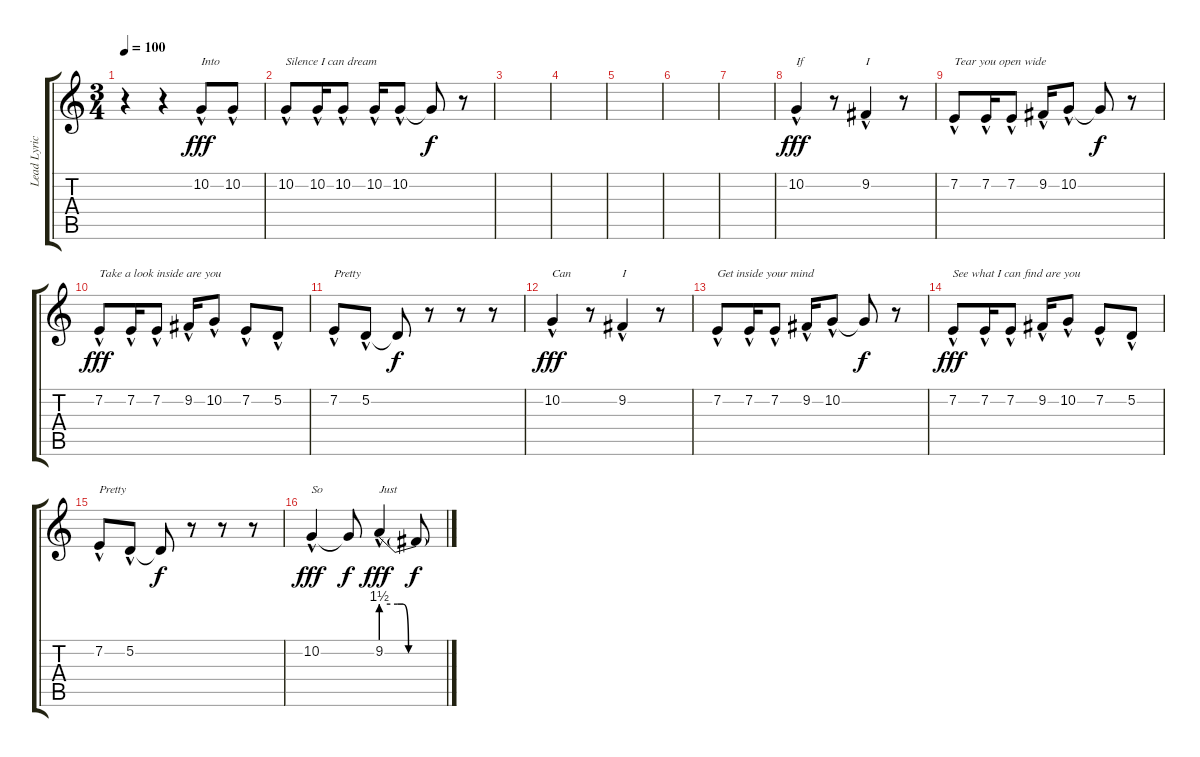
\track ("Lead Lyrics" "Lead Lyric") {instrument altosax}
\staff {score tabs}
\tuning (D4 A3 F3 C3 G2 C2) {hide}
\ts (3 4)
\tempo 100
\clef g2
\ks c
r.4{dy f} r.4 10.2{hac}.8{txt "Into" dy fff} 10.2{hac}.8 |
10.2{hac}.8{txt "Silence I can dream"} 10.2{hac}.16 10.2{hac}.8 10.2{hac}.16 10.2{hac}.8 10.2{t}.8{dy f} r.8 |
|
|
|
|
|
10.2{hac}.4{txt "If" dy fff} r.8 9.2{hac}.4{txt "I"} r.8 |
7.2{hac}.8{txt "Tear you open wide"} 7.2{hac}.16 7.2{hac}.8 9.2{hac}.16 10.2{hac}.8 10.2{t}.8{dy f} r.8 |
7.2{hac}.8{txt "Take a look inside are you" dy fff} 7.2{hac}.16 7.2{hac}.8 9.2{hac}.16 10.2{hac}.8 7.2{hac}.8 5.2{hac}.8 |
7.2{hac}.8{txt "Pretty"} 5.2{hac}.8 5.2{t}.8{dy f} r.8 r.8 r.8 |
10.2{hac}.4{txt "Can" dy fff} r.8 9.2{hac}.4{txt "I"} r.8 |
7.2{hac}.8{txt "Get inside your mind"} 7.2{hac}.16 7.2{hac}.8 9.2{hac}.16 10.2{hac}.8 10.2{t}.8{dy f} r.8 |
7.2{hac}.8{txt "See what I can find are you" dy fff} 7.2{hac}.16 7.2{hac}.8 9.2{hac}.16 10.2{hac}.8 7.2{hac}.8 5.2{hac}.8 |
7.2{hac}.8{txt "Pretty"} 5.2{hac}.8 5.2{t}.8{dy f} r.8 r.8 r.8 |
10.2{hac}.4{txt "So" dy fff} 10.2{t}.8{dy f} 9.2{be (custom 0 6 15 6 20 6 25 0 30 0 60 0) hac}.4{txt "Just" dy fff} 9.2{t}.8{dy f}
